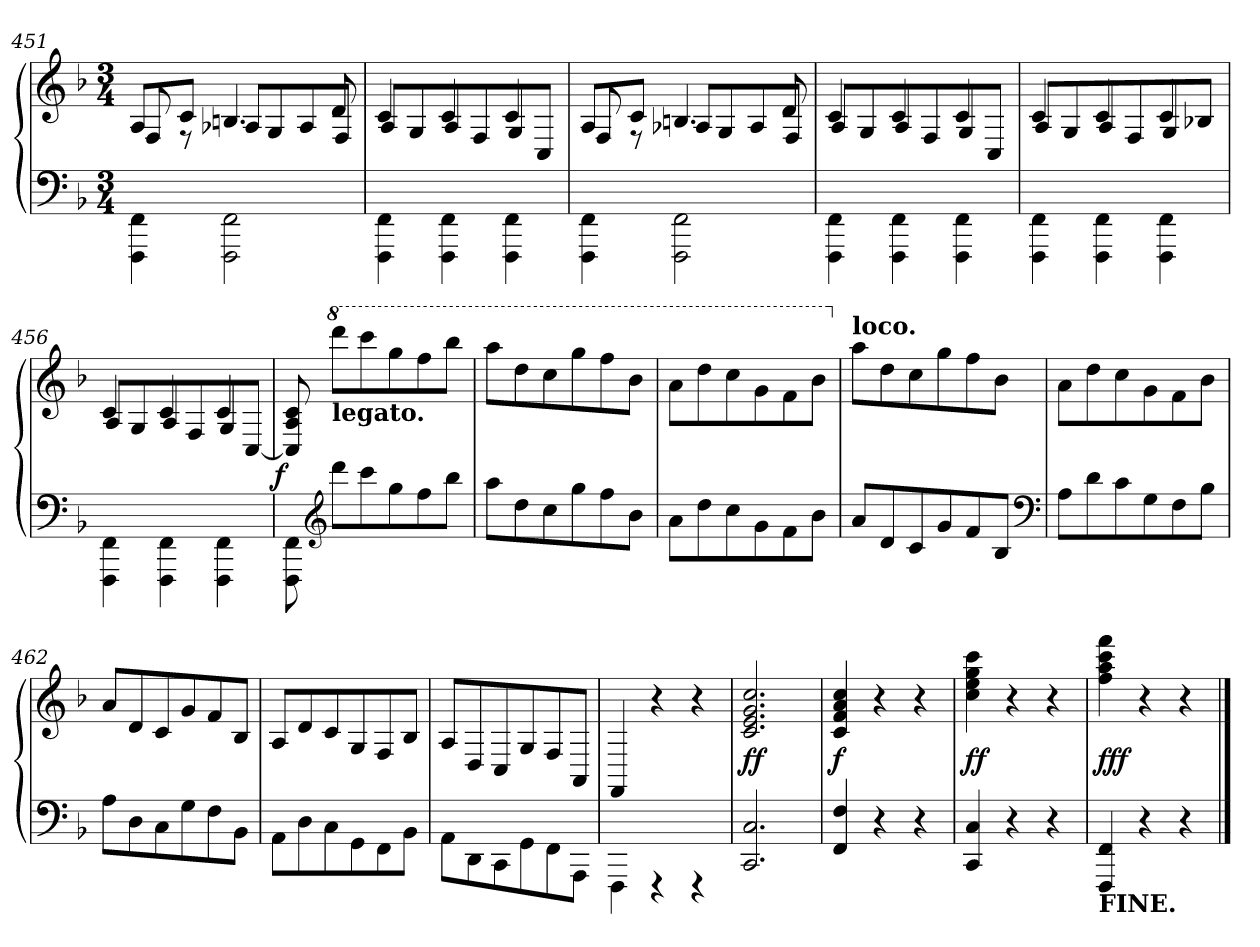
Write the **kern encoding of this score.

**kern	**kern	**dynam
*part1	*part1	*part1
*staff2	*staff1	*staff1/2
*clefF4	*clefG2	*
*k[b-]	*k[b-]	*
*M3/4	*M3/4	*
=451	=451	=451
*	*^	*
4FF\ 4FFF\	8AL	8F/	.
.	8cJ	8rF	.
2FF\ 2FFF\	4.Bn	8A-XL	.
.	.	8G/	.
.	.	8A-/	.
.	8d	8F/J	.
=452	=452	=452	=452
4FF\ 4FFF\	4c	8A/L	.
.	.	8G/	.
4FF\ 4FFF\	4c	8A/	.
.	.	8F/	.
4FF\ 4FFF\	4c	8G/	.
.	.	8C/J	.
=453	=453	=453	=453
4FF\ 4FFF\	8AL	8F/	.
.	8cJ	8rF	.
2FF\ 2FFF\	4.Bn	8A-XL	.
.	.	8G/	.
.	.	8A-/	.
.	8d	8F/J	.
=454	=454	=454	=454
4FF\ 4FFF\	4c	8A/L	.
.	.	8G/	.
4FF\ 4FFF\	4c	8A/	.
.	.	8F/	.
4FF\ 4FFF\	4c	8G/	.
.	.	8C/J	.
=455	=455	=455	=455
4FF\ 4FFF\	4c	8A/L	.
.	.	8G/	.
4FF\ 4FFF\	4c	8A/	.
.	.	8F/	.
4FF\ 4FFF\	4c	8G/	.
.	.	8B-XJ	.
=456	=456	=456	=456
4FF\ 4FFF\	4c	8A/L	.
.	.	8G/	.
4FF\ 4FFF\	4c	8A/	.
.	.	8F/	.
4FF\ 4FFF\	4c	8G/	.
.	.	[8C/J	.
=457	=457	=457	=457
!	!	!	!LO:DY:rj
*	*v	*v	*
8FF\ 8FFF\	8c/ 8A/ 8C]/	f
*clefG2	*	*
*	*8va	*
!	!LO:TX:b:B:t=legato.	!
8dddL	8ddddL	.
8ccc	8cccc	.
8gg	8ggg	.
8ff	8fff	.
8bb-J	8bbb-J	.
=458	=458	=458
8aaL	8aaaL	.
8dd	8ddd	.
8cc	8ccc	.
8gg	8ggg	.
8ff	8fff	.
8b-J	8bb-J	.
=459	=459	=459
8a\L	8aa\L	.
8dd\	8ddd\	.
8cc\	8ccc\	.
8g\	8gg\	.
8f\	8ff\	.
8b-\J	8bb-\J	.
=460	=460	=460
*	*X8va	*
!	!LO:TX:a:B:t=loco.	!
8aL	8aaL	.
8d	8dd	.
8c	8cc	.
8g	8gg	.
8f	8ff	.
8B-J	8b-J	.
*clefF4	*	*
=461	=461	=461
8AL	8a\L	.
8d	8dd\	.
8c	8cc\	.
8G	8g\	.
8F	8f\	.
8B-J	8b-\J	.
=462	=462	=462
8AL	8aL	.
8D	8d	.
8C	8c	.
8G	8g	.
8F	8f	.
8BB-J	8B-J	.
=463	=463	=463
8AA\L	8A/L	.
8D	8d	.
8C	8c	.
8GG\	8G/	.
8FF\	8F/	.
8BB-\J	8B-/J	.
=464	=464	=464
8AA\L	8A/L	.
8DD\	8D/	.
8CC\	8C/	.
8GG\	8G/	.
8FF\	8F/	.
8AAA\J	8AA/J	.
=465	=465	=465
4FFF\	4FF/	.
4rFFF	4r	.
4rFFF	4r	.
=466	=466	=466
2.C 2.CC	2.cc 2.g 2.e 2.c	ff
=467	=467	=467
4F 4FF	4cc 4a 4f 4c	f
4r	4r	.
4r	4r	.
=468	=468	=468
4C 4CC	4ccc 4gg 4ee 4cc	ff
4r	4r	.
4r	4r	.
=469	=469	=469
!LO:TX:b:B:t=FINE.	!	!
4FF 4FFF	4fff 4ccc 4aa 4ff	fff
4r	4r	.
4r	4r	.
==	==	==
*-	*-	*-
